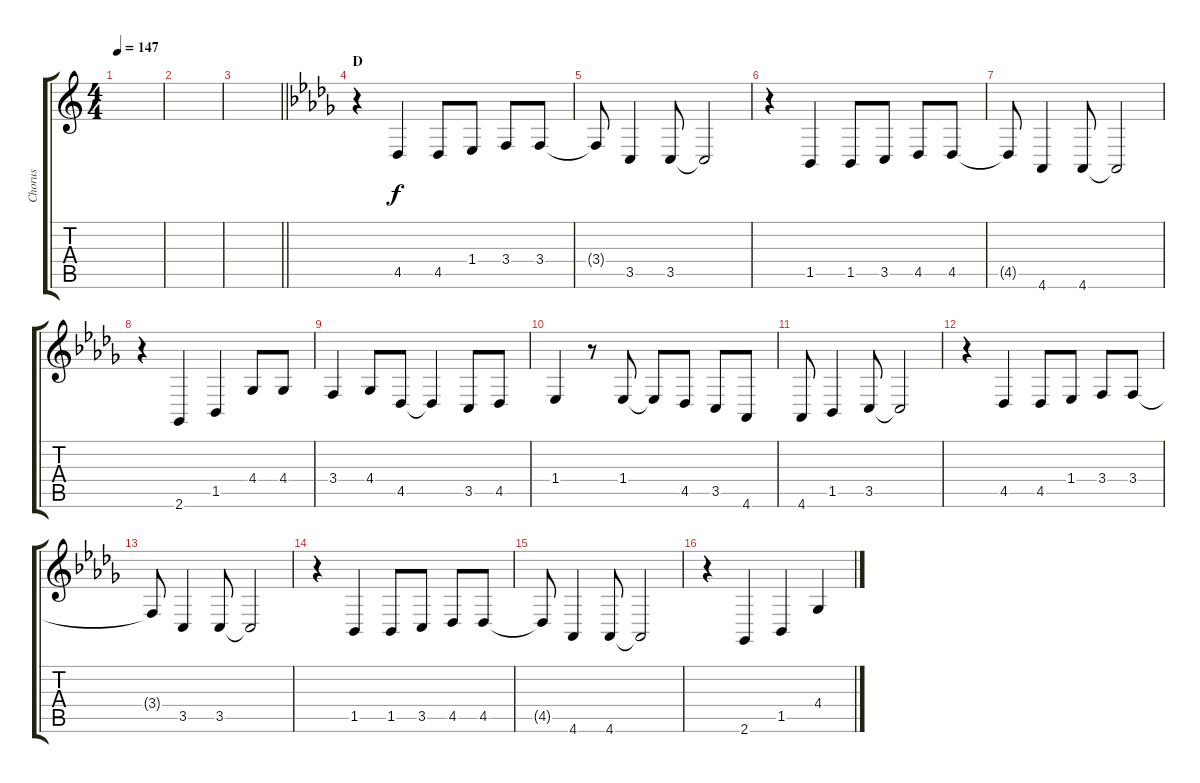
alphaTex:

\track ("Chorus" "Chorus") {instrument altosax}
\staff {score tabs}
\tuning (E4 B3 G3 D3 A2 E2) {hide}
\ts (4 4)
\tempo 147
\clef g2
\ks c
|
|
\barLineRight lightlight
|
\section ("" "D")
\ks db
r.4 4.5.4 4.5.8 1.4.8 3.4.8 3.4.8 |
3.4{t}.8 3.5.4 3.5.8 3.5{t}.2 |
r.4 1.5.4 1.5.8 3.5.8 4.5.8 4.5.8 |
4.5{t}.8 4.6.4 4.6.8 4.6{t}.2 |
r.4 2.6.4 1.5.4 4.4.8 4.4.8 |
3.4.4 4.4.8 4.5.8 4.5{t}.4 3.5.8 4.5.8 |
1.4.4 r.8 1.4.8 1.4{t}.8 4.5.8 3.5.8 4.6.8 |
4.6.8 1.5.4 3.5.8 3.5{t}.2 |
r.4 4.5.4 4.5.8 1.4.8 3.4.8 3.4.8 |
3.4{t}.8 3.5.4 3.5.8 3.5{t}.2 |
r.4 1.5.4 1.5.8 3.5.8 4.5.8 4.5.8 |
4.5{t}.8 4.6.4 4.6.8 4.6{t}.2 |
r.4 2.6.4 1.5.4 4.4.4
